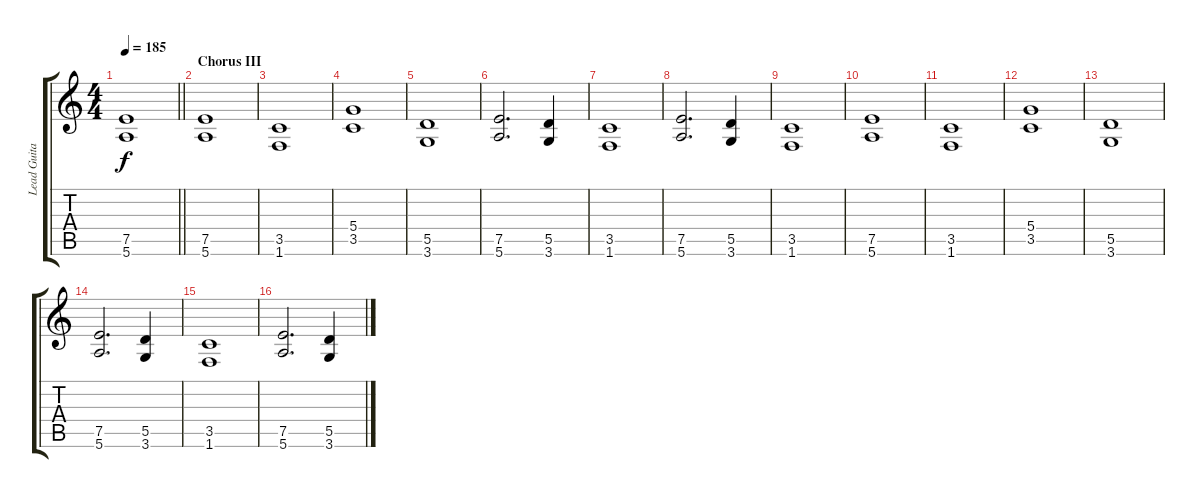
\track ("Lead Guitar" "Lead Guita") {instrument distortionguitar}
\staff {score tabs}
\tuning (E4 B3 G3 D3 A2 E2) {hide}
\ts (4 4)
\tempo 185
\clef g2
\barLineRight lightlight
\ks c
(7.5{t} 5.6{t}).1{dy f} |
\section ("" "Chorus III")
(7.5 5.6).1 |
(3.5 1.6).1 |
(5.4 3.5).1 |
(5.5 3.6).1 |
(7.5 5.6).2{d} (5.5 3.6).4 |
(3.5 1.6).1 |
(7.5 5.6).2{d} (5.5 3.6).4 |
(3.5 1.6).1 |
(7.5 5.6).1 |
(3.5 1.6).1 |
(5.4 3.5).1 |
(5.5 3.6).1 |
(7.5 5.6).2{d} (5.5 3.6).4 |
(3.5 1.6).1 |
(7.5 5.6).2{d} (5.5 3.6).4
